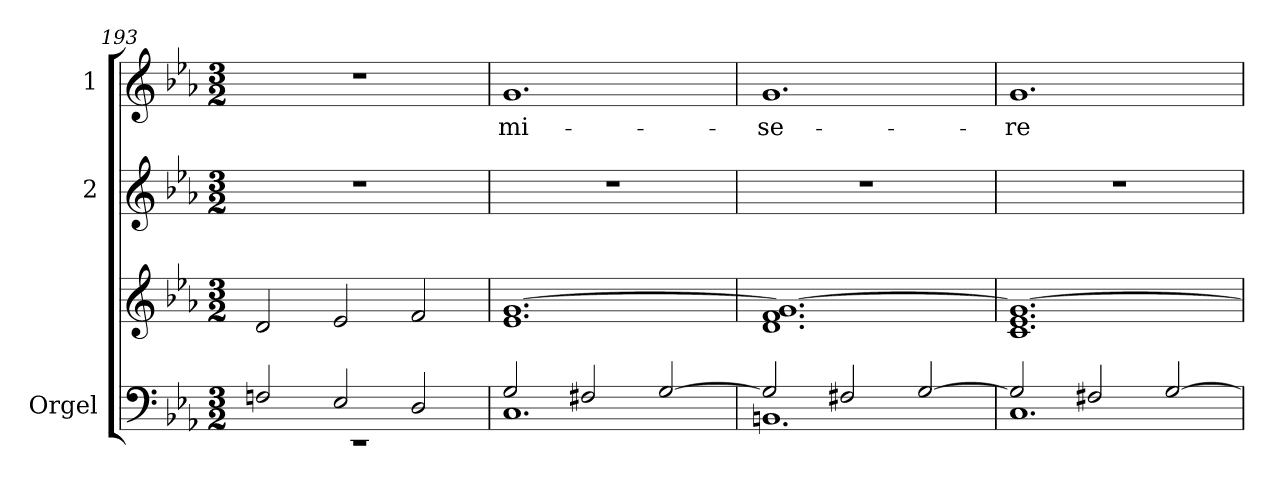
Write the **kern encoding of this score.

**kern	**kern	**kern	**kern	**text
*part3	*part3	*part2	*part1	*part1
*staff4	*staff3	*staff2	*staff1	*staff1
*I"Orgel	*	*I"2	*I"1	*
*I'Org.	*	*	*	*
*clefF4	*clefG2	*clefG2	*clefG2	*
*k[b-e-a-]	*k[b-e-a-]	*k[b-e-a-]	*k[b-e-a-]	*
*E-:	*E-:	*E-:	*E-:	*
*M3/2	*M3/2	*M3/2	*M3/2	*
=193	=193	=193	=193	=193
*^	*	*	*	*
2Fn/	1.rEE	2d/	1.r	1.r	.
2E-/	.	2e-/	.	.	.
2D/	.	2f/	.	.	.
!!LO:LB:g=z
=194	=194	=194	=194	=194	=194
!	!	!	!	!	!LO:LY:b
2G/	1.C	1.e- [>1.g	1.r	1.g	mi-
2F#X/	.	.	.	.	.
[>2G/	.	.	.	.	.
=195	=195	=195	=195	=195	=195
!	!	!	!	!	!LO:LY:b
2G/]	1.BBn	1.d 1.f 1.g_	1.r	1.g	-se-
2F#X/	.	.	.	.	.
[>2G/	.	.	.	.	.
=196	=196	=196	=196	=196	=196
!	!	!	!	!	!LO:LY:b
2G/]	1.C	1.c 1.e- 1.g_	1.r	1.g	-re-
2F#X/	.	.	.	.	.
[>2G/	.	.	.	.	.
*v	*v	*	*	*	*
=	=	=	=	=
*-	*-	*-	*-	*-
